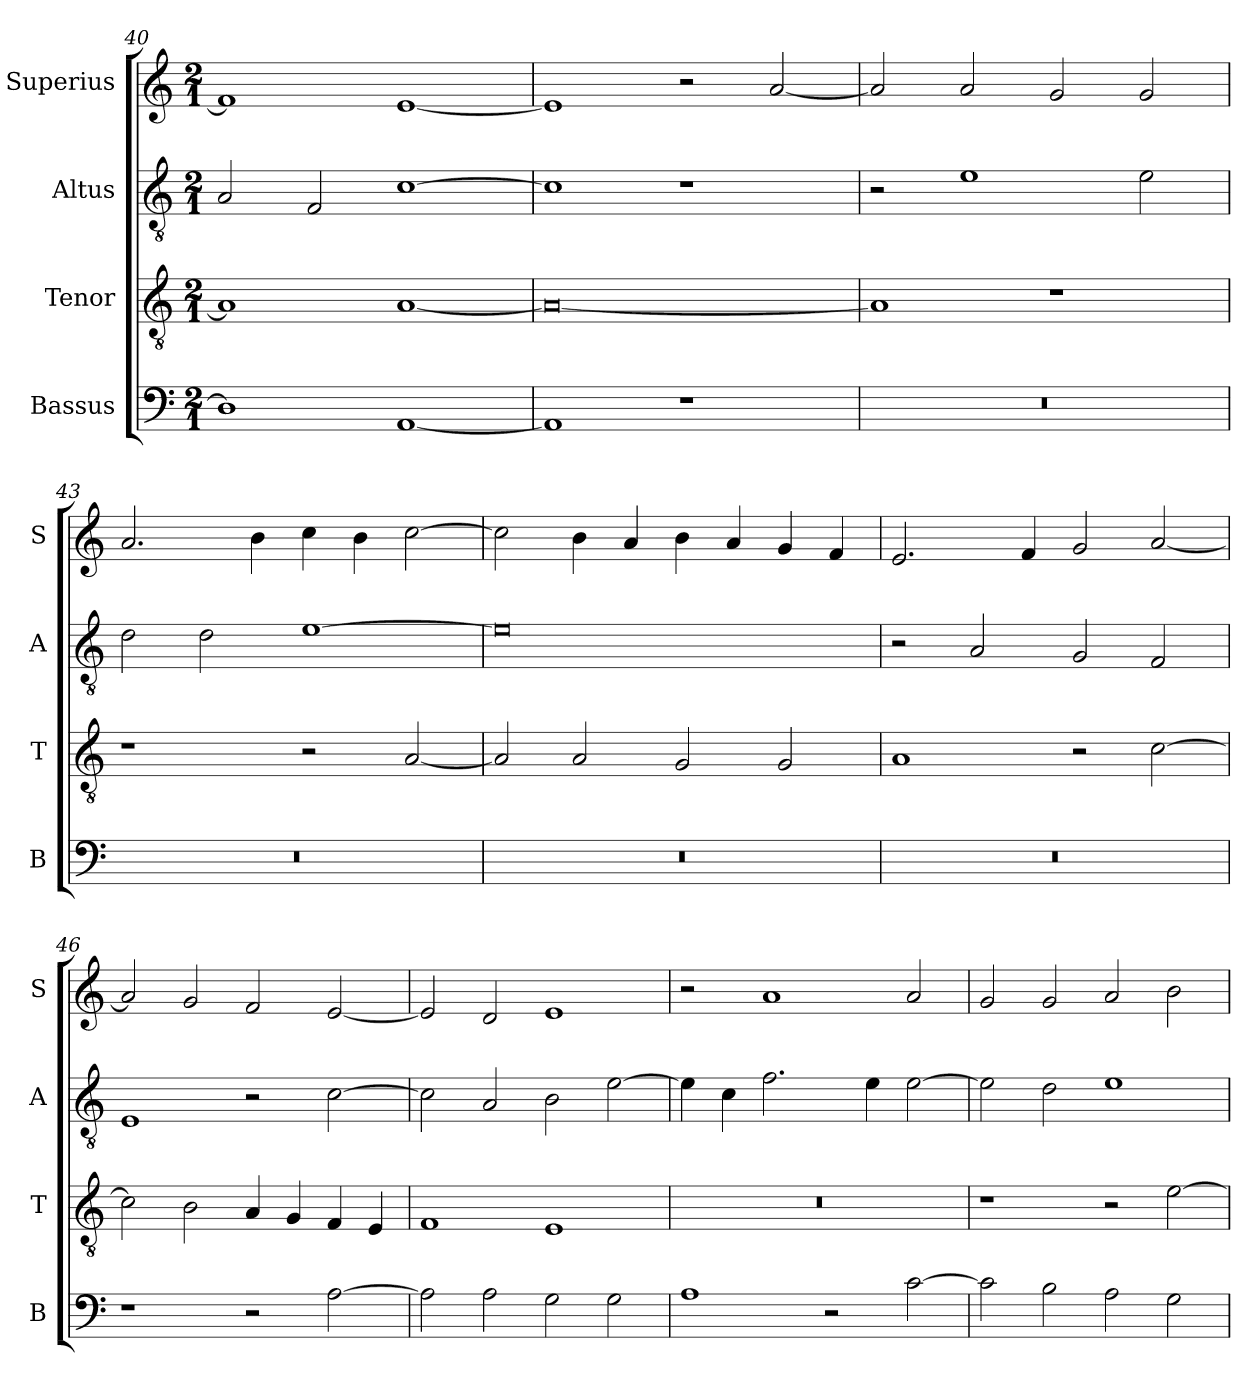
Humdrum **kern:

**kern	**kern	**kern	**kern
*part4	*part3	*part2	*part1
*staff4	*staff3	*staff2	*staff1
*I"Bassus	*I"Tenor	*I"Altus	*I"Superius
*I'B	*I'T	*I'A	*I'S
*clefF4	*clefGv2	*clefGv2	*clefG2
*k[]	*k[]	*k[]	*k[]
*C:	*C:	*C:	*C:
*M2/1	*M2/1	*M2/1	*M2/1
=40	=40	=40	=40
1D]	1A]	2A	1f]
.	.	2F	.
[1AA	[1A	[1c	[1e
=41	=41	=41	=41
1AA]	0A_	1c]	1e]
1r	.	1r	2r
.	.	.	[2a
=42	=42	=42	=42
0r	1A]	2r	2a]
.	.	1e	2a
.	1r	.	2g
.	.	2e	2g
=43	=43	=43	=43
0r	1r	2d	2.a
.	.	2d	.
.	.	.	4b
.	2r	[1e	4cc
.	.	.	4b
.	[2A	.	[2cc
=44	=44	=44	=44
0r	2A]	0e]	2cc]
.	2A	.	4b
.	.	.	4a
.	2G	.	4b
.	.	.	4a
.	2G	.	4g
.	.	.	4f
=45	=45	=45	=45
0r	1A	2r	2.e
.	.	2A	.
.	.	.	4f
.	2r	2G	2g
.	[2c	2F	[2a
=46	=46	=46	=46
1r	2c]	1E	2a]
.	2B	.	2g
2r	4A	2r	2f
.	4G	.	.
[2A	4F	[2c	[2e
.	4E	.	.
=47	=47	=47	=47
2A]	1F	2c]	2e]
2A	.	2A	2d
2G	1E	2B	1e
2G	.	[2e	.
=48	=48	=48	=48
1A	0r	4e]	2r
.	.	4c	.
.	.	2.f	1a
2r	.	.	.
.	.	4e	.
[2c	.	[2e	2a
=49	=49	=49	=49
2c]	1r	2e]	2g
2B	.	2d	2g
2A	2r	1e	2a
2G	[2e	.	2b
=	=	=	=
*-	*-	*-	*-
